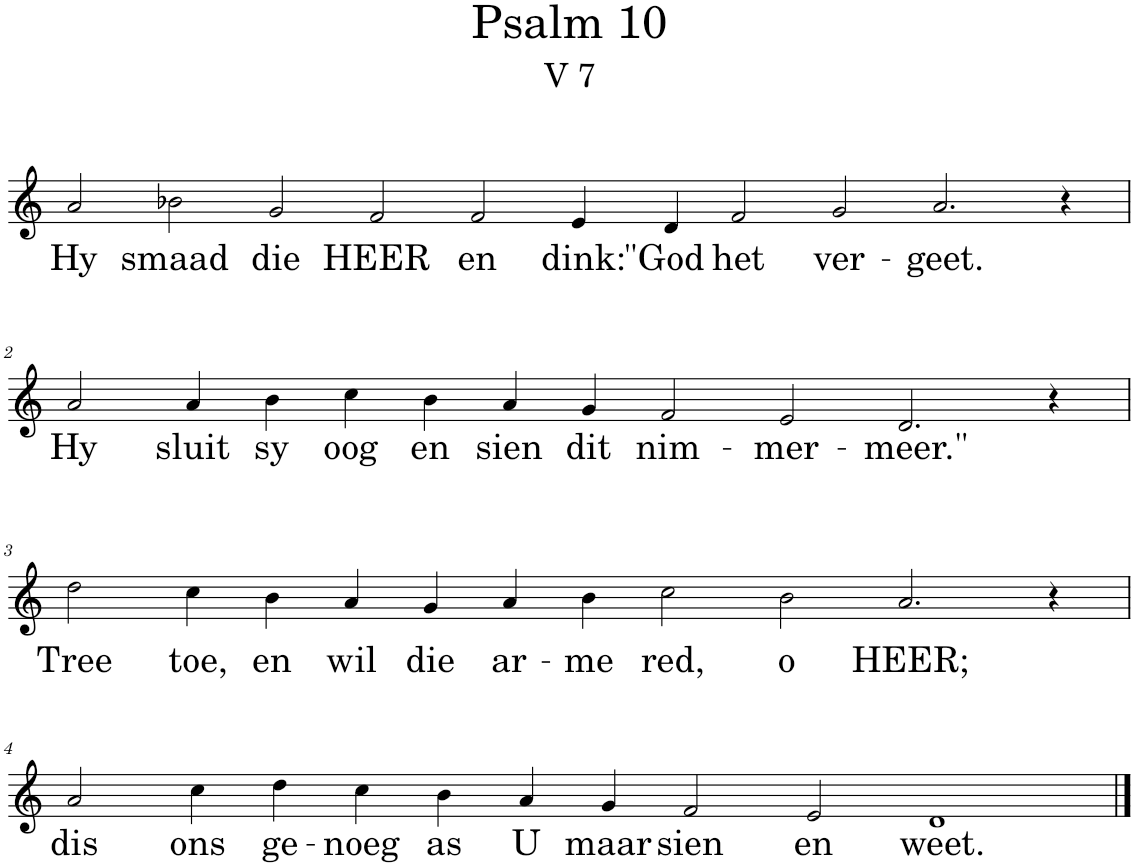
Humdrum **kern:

**kern	**text
*part1	*part1
*staff1	*staff1
*I"Pipe Organ	*
*I'Org.	*
*clefG2	*
*k[]	*
*M20/4	*
=1	=1
!	!LO:LY:b
2a/	Hy
!	!LO:LY:b
2b-X\	smaad
!	!LO:LY:b
2g/	die
!	!LO:LY:b
2f/	HEER
!	!LO:LY:b
2f/	en
!	!LO:LY:b
4e/	dink:
!	!LO:LY:b
4d/	"God
!	!LO:LY:b
2f/	het
!	!LO:LY:b
2g/	ver-
!	!LO:LY:b
2.a/	-geet.
4r	.
!!LO:LB:g=z
=2	=2
*M16/4	*
!	!LO:LY:b
2a/	Hy
!	!LO:LY:b
4a/	sluit
!	!LO:LY:b
4b\	sy
!	!LO:LY:b
4cc\	oog
!	!LO:LY:b
4b\	en
!	!LO:LY:b
4a/	sien
!	!LO:LY:b
4g/	dit
!	!LO:LY:b
2f/	nim-
!	!LO:LY:b
2e/	-mer-
!	!LO:LY:b
2.d/	-meer."
4r	.
!!LO:LB:g=z
=3	=3
*M20/4	*
!	!LO:LY:b
2dd\	Tree
!	!LO:LY:b
4cc\	toe,
!	!LO:LY:b
4b\	en
!	!LO:LY:b
4a/	wil
!	!LO:LY:b
4g/	die
!	!LO:LY:b
4a/	ar-
!	!LO:LY:b
4b\	-me
!	!LO:LY:b
2cc\	red,
!	!LO:LY:b
2b\	o
!	!LO:LY:b
2.a/	HEER;
4r	.
!!LO:LB:g=z
=4	=4
*M20/4	*
!	!LO:LY:b
2a/	dis
!	!LO:LY:b
4cc\	ons
!	!LO:LY:b
4dd\	ge-
!	!LO:LY:b
4cc\	-noeg
!	!LO:LY:b
4b\	as
!	!LO:LY:b
4a/	U
!	!LO:LY:b
4g/	maar
!	!LO:LY:b
2f/	sien
!	!LO:LY:b
2e/	en
!	!LO:LY:b
1d	weet.
==	==
*-	*-
